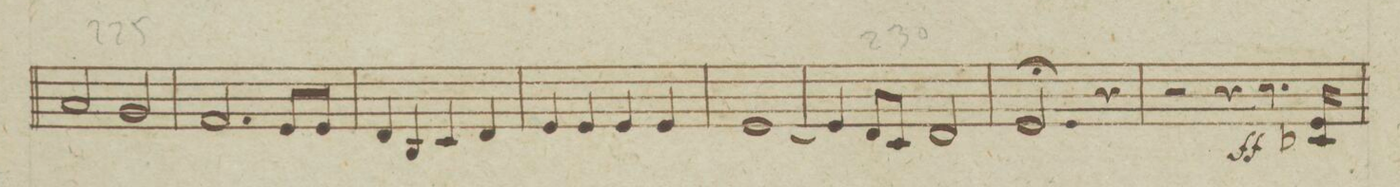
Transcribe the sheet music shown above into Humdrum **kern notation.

**kern	**dynam
*I"Violino Secondo.	*
*clefG2	*
*k[b-e-a-]	*
*met(c)	*
*M4/4	*
2a-/	.
2g/	.
=222	=222
2.f/	.
8e-/L	.
8e-/J	.
=223	=223
4d/	.
4B-/	.
4c/	.
4d/	.
=224	=224
4e-/	.
4e-/	.
4e-/	.
4e-/	.
=225	=225
[1e-	.
=226	=226
4e-/]	.
8d/L	.
8c/J	.
2d/	.
=227	=227
2.e-;/	.
4r	.
=228	=228
2r	.
4r	.
8.r	ff
16c-X/ 16e-	.
=229	=229
*-	*-
